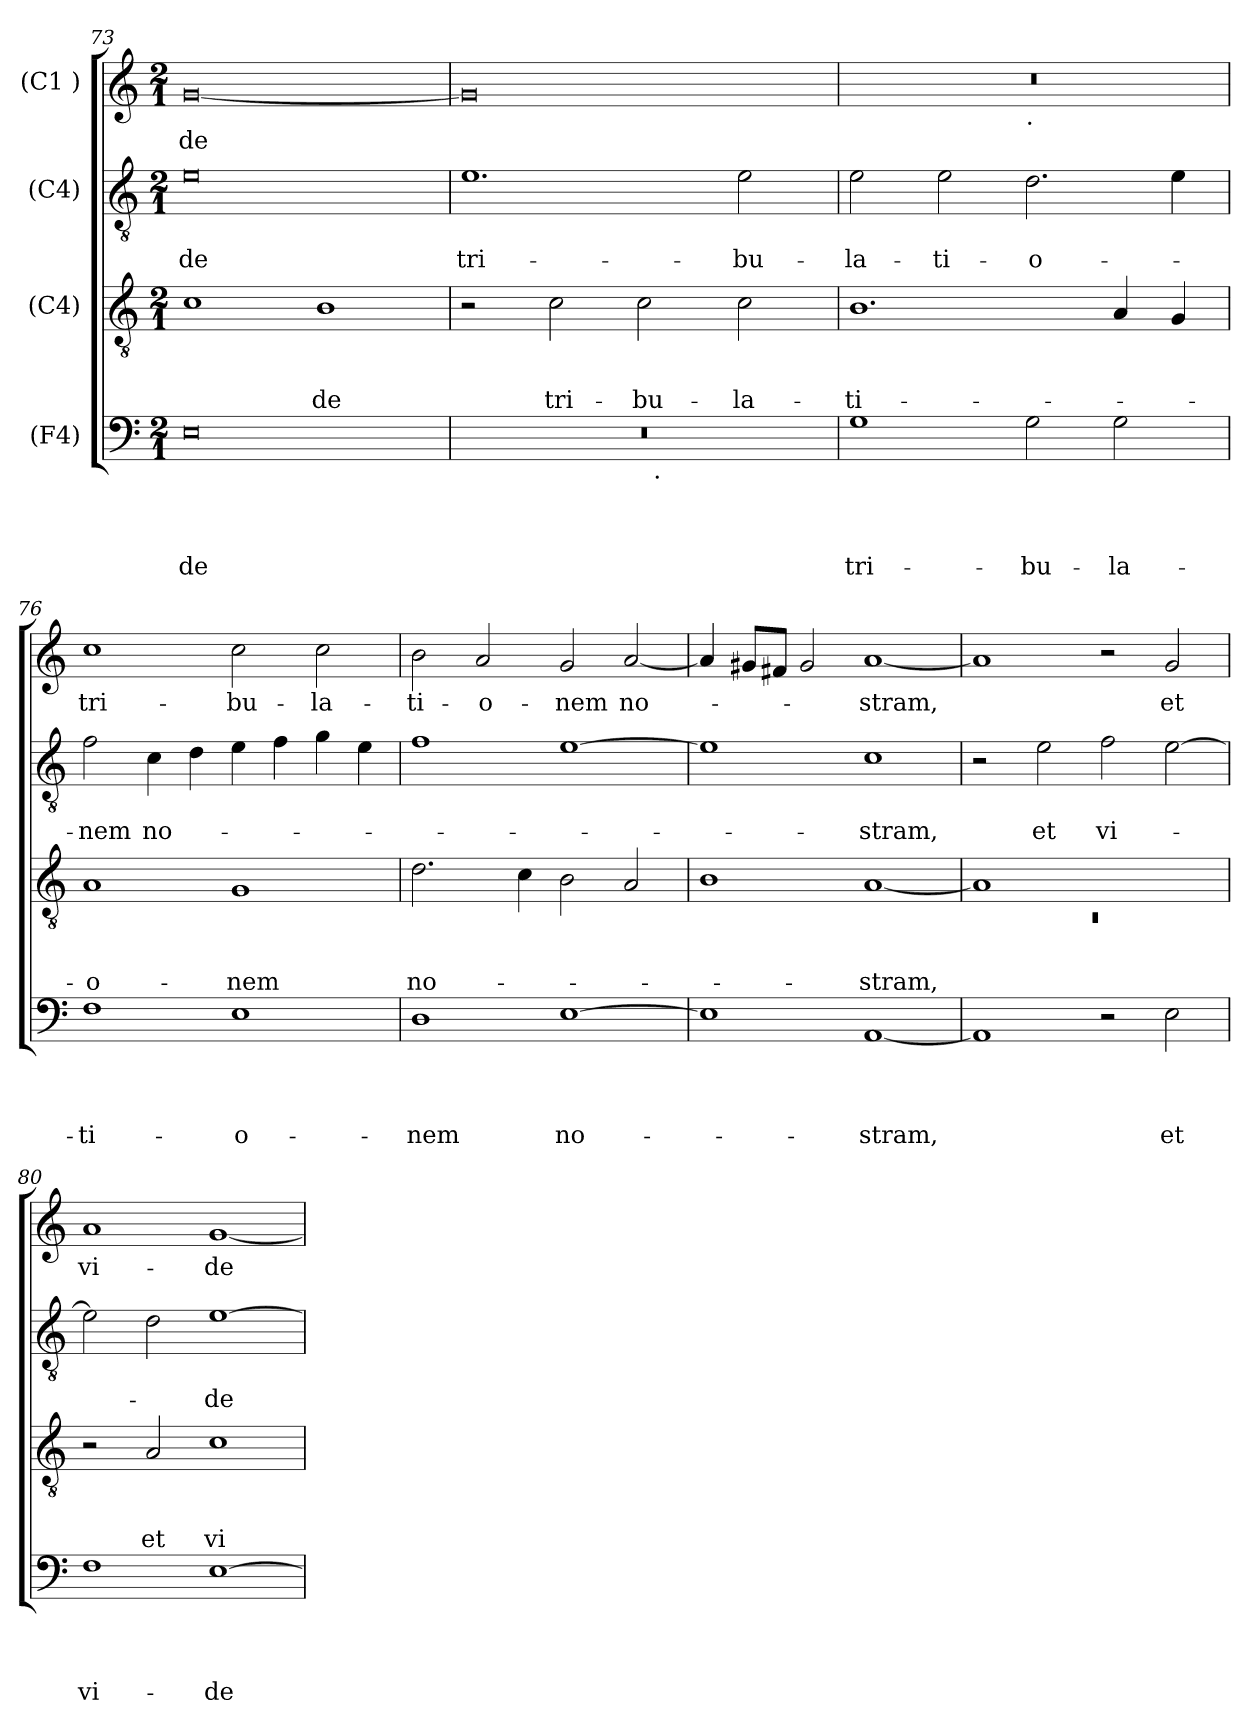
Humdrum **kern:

**kern	**text	**text	**text	**text	**kern	**text	**text	**text	**kern	**text	**text	**kern	**text
*part4	*part4	*part4	*part4	*part4	*part3	*part3	*part3	*part3	*part2	*part2	*part2	*part1	*part1
*staff4	*staff4	*staff4	*staff4	*staff4	*staff3	*staff3	*staff3	*staff3	*staff2	*staff2	*staff2	*staff1	*staff1
*I"(F4)	*	*	*	*	*I"(C4)	*	*	*	*I"(C4)	*	*	*I"(C1 )	*
*clefF4	*	*	*	*	*clefGv2	*	*	*	*clefGv2	*	*	*clefG2	*
*k[]	*	*	*	*	*k[]	*	*	*	*k[]	*	*	*k[]	*
*C:	*	*	*	*	*C:	*	*	*	*C:	*	*	*C:	*
*M2/1	*	*	*	*	*M2/1	*	*	*	*M2/1	*	*	*M2/1	*
=73	=73	=73	=73	=73	=73	=73	=73	=73	=73	=73	=73	=73	=73
!	!	!	!	!LO:LY:b:rj	!	!	!	!	!	!	!LO:LY:b:rj	!	!LO:LY:b
0E	.	.	.	-de	1c	.	.	.	0e	.	-de	[<0g	-de
!	!	!	!	!	!	!	!	!LO:LY:b	!	!	!	!	!
.	.	.	.	.	1B	.	.	-de	.	.	.	.	.
!!LO:LB:g=z
=74	=74	=74	=74	=74	=74	=74	=74	=74	=74	=74	=74	=74	=74
!	!	!	!	!	!	!	!	!	!	!	!LO:LY:b	!	!
*^	*	*	*	*	*	*	*	*	*	*	*	*	*
0r	1ryy	.	.	.	.	2r	.	.	.	1.e	.	tri-	0g]	.
!	!	!	!	!	!	!	!	!	!LO:LY:b	!	!	!	!	!
.	.	.	.	.	.	2c\	.	.	tri-	.	.	.	.	.
!	!	!	!	!	!	!	!	!	!LO:LY:b	!	!	!	!	!
.	32ryy	.	.	.	.	2c\	.	.	-bu-	.	.	.	.	.
!	!LO:TX:b:t=.	!	!	!	!	!	!	!	!	!	!	!	!	!
.	2ryy	.	.	.	.	.	.	.	.	.	.	.	.	.
!	!	!	!	!	!	!	!	!	!LO:LY:b	!	!	!LO:LY:b	!	!
.	.	.	.	.	.	2c\	.	.	-la-	2e\	.	-bu-	.	.
.	4...ryy	.	.	.	.	.	.	.	.	.	.	.	.	.
=75	=75	=75	=75	=75	=75	=75	=75	=75	=75	=75	=75	=75	=75	=75
!	!	!	!	!	!LO:LY:b	!	!	!	!LO:LY:b	!	!	!LO:LY:b	!	!
*v	*v	*	*	*	*	*	*	*	*	*	*	*	*^	*
1G	.	.	.	tri-	1.B	.	.	-ti-	2e\	.	-la-	0r	1ryy	.
!	!	!	!	!	!	!	!	!	!	!	!LO:LY:b	!	!	!
.	.	.	.	.	.	.	.	.	2e\	.	-ti-	.	.	.
!	!	!	!	!	!	!	!	!	!	!	!	!	!LO:TX:b:t=.	!
!	!	!	!	!LO:LY:b	!	!	!	!	!	!	!LO:LY:b	!	!	!
2G\	.	.	.	-bu-	.	.	.	.	2.d\	.	-o-	.	1ryy	.
!	!	!	!	!LO:LY:b	!	!	!	!	!	!	!	!	!	!
2G\	.	.	.	-la-	4A/	.	.	.	.	.	.	.	.	.
.	.	.	.	.	4G/	.	.	.	4e\	.	.	.	.	.
=76	=76	=76	=76	=76	=76	=76	=76	=76	=76	=76	=76	=76	=76	=76
!	!	!	!	!LO:LY:b	!	!	!	!LO:LY:b:rj	!	!	!LO:LY:b	!	!	!LO:LY:b
*	*	*	*	*	*	*	*	*	*	*	*	*v	*v	*
1F	.	.	.	-ti-	1A	.	.	-o-	2f\	.	-nem	1cc	tri-
!	!	!	!	!	!	!	!	!	!	!	!LO:LY:b	!	!
.	.	.	.	.	.	.	.	.	4c\	.	no-	.	.
.	.	.	.	.	.	.	.	.	4d\	.	.	.	.
!	!	!	!	!LO:LY:b:rj	!	!	!	!LO:LY:b	!	!	!	!	!LO:LY:b
1E	.	.	.	-o-	1G	.	.	-nem	4e\	.	.	2cc\	-bu-
.	.	.	.	.	.	.	.	.	4f\	.	.	.	.
!	!	!	!	!	!	!	!	!	!	!	!	!	!LO:LY:b
.	.	.	.	.	.	.	.	.	4g\	.	.	2cc\	-la-
.	.	.	.	.	.	.	.	.	4e\	.	.	.	.
=77	=77	=77	=77	=77	=77	=77	=77	=77	=77	=77	=77	=77	=77
!	!	!	!	!LO:LY:b	!	!	!	!LO:LY:b	!	!	!	!	!LO:LY:b
1D	.	.	.	-nem	2.d\	.	.	no-	1f	.	.	2b\	-ti-
!	!	!	!	!	!	!	!	!	!	!	!	!	!LO:LY:b
.	.	.	.	.	.	.	.	.	.	.	.	2a/	-o-
.	.	.	.	.	4c\	.	.	.	.	.	.	.	.
!	!	!	!	!LO:LY:b	!	!	!	!	!	!	!	!	!LO:LY:b
[<1E	.	.	.	no-	2B\	.	.	.	[<1e	.	.	2g/	-nem
!	!	!	!	!	!	!	!	!	!	!	!	!	!LO:LY:b
.	.	.	.	.	2A/	.	.	.	.	.	.	[<2a/	no-
!!LO:LB:g=z
=78	=78	=78	=78	=78	=78	=78	=78	=78	=78	=78	=78	=78	=78
1E]	.	.	.	.	1B	.	.	.	1e]	.	.	4a/]	.
.	.	.	.	.	.	.	.	.	.	.	.	8g#/L	.
.	.	.	.	.	.	.	.	.	.	.	.	8f#/J	.
.	.	.	.	.	.	.	.	.	.	.	.	2g#/	.
!	!	!	!	!LO:LY:b	!	!	!	!LO:LY:b	!	!	!LO:LY:b	!	!LO:LY:b
[<1AA	.	.	.	-stram,	[<1A	.	.	-stram,	1c	.	-stram,	[<1a	-stram,
=79	=79	=79	=79	=79	=79	=79	=79	=79	=79	=79	=79	=79	=79
*	*	*	*	*	*^	*	*	*	*	*	*	*	*
!	!	!	!	!	!	!LO:N:vis=1	!	!	!	!	!	!	!	!
1AA]	.	.	.	.	1A]	0rC	.	.	.	2r	.	.	1a]	.
!	!	!	!	!	!	!	!	!	!	!	!	!LO:LY:b	!	!
.	.	.	.	.	.	.	.	.	.	2e\	.	et	.	.
!	!	!	!	!	!	!	!	!	!	!	!	!LO:LY:b	!	!
2r	.	.	.	.	1ryy	.	.	.	.	2f\	.	vi-	2r	.
!	!	!	!	!LO:LY:b	!	!	!	!	!	!	!	!	!	!LO:LY:b
2E\	.	.	.	et	.	.	.	.	.	[>2e\	.	.	2g/	et
*	*	*	*	*	*v	*v	*	*	*	*	*	*	*	*
=80	=80	=80	=80	=80	=80	=80	=80	=80	=80	=80	=80	=80	=80
!	!	!	!	!LO:LY:b	!	!	!	!	!	!	!	!	!LO:LY:b
1F	.	.	.	vi-	2r	.	.	.	2e\]	.	.	1a	vi-
!	!	!	!	!	!	!	!	!LO:LY:b	!	!	!	!	!
.	.	.	.	.	2A/	.	.	et	2d\	.	.	.	.
!	!	!	!	!LO:LY:b	!	!	!	!LO:LY:b	!	!	!LO:LY:b	!	!LO:LY:b
[>1E	.	.	.	-de	1c	.	.	vi-	[>1e	.	-de	[<1g	-de
=	=	=	=	=	=	=	=	=	=	=	=	=	=
*-	*-	*-	*-	*-	*-	*-	*-	*-	*-	*-	*-	*-	*-
